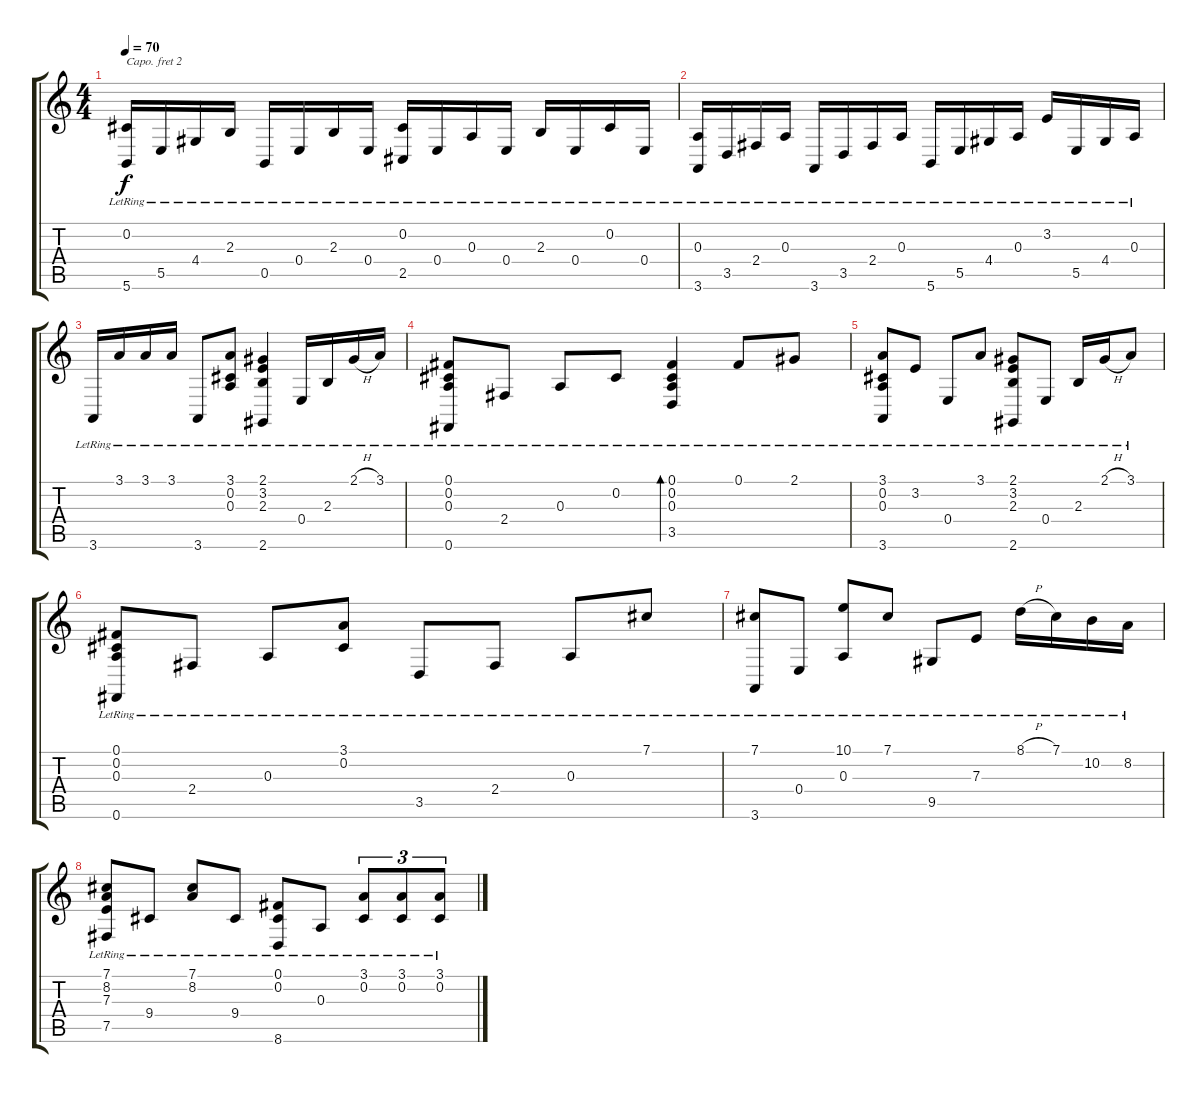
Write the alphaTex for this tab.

\track "" {instrument acousticgrandpiano}
\staff {score tabs}
\capo 2
\tuning (E4 B3 G3 D3 A2 E2) {hide}
\ts (4 4)
\tempo 70
\clef g2
\ks c
(0.2{lr} 5.6{lr}).16{dy f} 5.5{lr}.16 4.4{lr}.16 2.3{lr}.16 0.5{lr}.16 0.4{lr}.16 2.3{lr}.16 0.4{lr}.16 (0.2{lr} 2.5{lr}).16 0.4{lr}.16 0.3{lr}.16 0.4{lr}.16 2.3{lr}.16 0.4{lr}.16 0.2{lr}.16 0.4{lr}.16 |
(0.3{lr} 3.6{lr}).16 3.5{lr}.16 2.4{lr}.16 0.3{lr}.16 3.6{lr}.16 3.5{lr}.16 2.4{lr}.16 0.3{lr}.16 5.6{lr}.16 5.5{lr}.16 4.4{lr}.16 0.3{lr}.16 3.2{lr}.16 5.5{lr}.16 4.4{lr}.16 0.3{lr}.16 |
3.6{lr}.16 3.1{lr}.16 3.1{lr}.16 3.1{lr}.16 3.6{lr}.8 (3.1{lr} 0.2{lr} 0.3{lr}).8 (2.1{lr} 3.2{lr} 2.3{lr} 2.6{lr}).4 0.4{lr}.16 2.3{lr}.16 2.1{h lr}.16 3.1{lr}.16 |
(0.1{lr} 0.2{lr} 0.3{lr} 0.6{lr}).8 2.4{lr}.8 0.3{lr}.8 0.2{lr}.8 (0.1{lr} 0.2{lr} 0.3{lr} 3.5{lr}).4{bd 60} 0.1{lr}.8 2.1{lr}.8 |
(3.1{lr} 0.2{lr} 0.3{lr} 3.6{lr}).8 3.2{lr}.8 0.4{lr}.8 3.1{lr}.8 (2.1{lr} 3.2{lr} 2.3{lr} 2.6{lr}).8 0.4{lr}.8 2.3{lr}.16 2.1{h lr}.16 3.1{lr}.8 |
(0.1{lr} 0.2{lr} 0.3{lr} 0.6{lr}).8 2.4{lr}.8 0.3{lr}.8 (3.1{lr} 0.2{lr}).8 3.5{lr}.8 2.4{lr}.8 0.3{lr}.8 7.1{lr}.8 |
(7.1{lr} 3.6{lr}).8 0.4{lr}.8 (10.1{lr} 0.3{lr}).8 7.1{lr}.8 9.5{lr}.8 7.3{lr}.8 8.1{h lr}.16 7.1{lr}.16 10.2{lr}.16 8.2{lr}.16 |
(7.1{lr} 8.2{lr} 7.3{lr} 7.5{lr}).8 9.4{lr}.8 (7.1{lr} 8.2{lr}).8 9.4{lr}.8 (0.1{lr} 0.2{lr} 8.6{lr}).8 0.3{lr}.8 (3.1{lr} 0.2{lr}).8{tu (3 2)} (3.1{lr} 0.2{lr}).8{tu (3 2)} (3.1{lr} 0.2{lr}).8{tu (3 2)}
